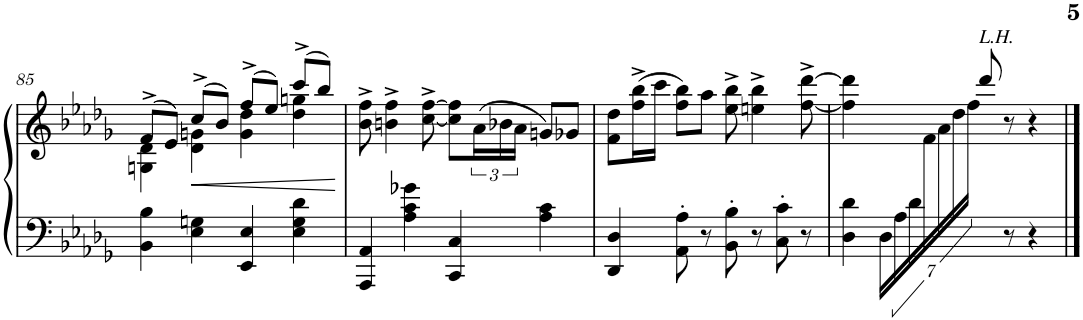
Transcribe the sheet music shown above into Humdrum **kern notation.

**kern	**kern	**dynam
*part1	*part1	*part1
*staff2	*staff1	*staff1/2
*I"Piano	*	*
*I'Pno.	*	*
!!LO:PB:g=z
*clefF4	*clefG2	*
*k[b-e-a-d-g-]	*k[b-e-a-d-g-]	*
*M2/2	*M2/2	*
*met(c|)	*met(c|)	*
=85	=85	=85
*	*^	*
4BB-\ 4B-\	(8f^/L	4Gn\ 4d-\	.
.	8e-/J)	.	.
!	!	!	!LO:HP:b
4E-\ 4Gn\	(8cc^/L	4d-\ 4gn\	<
.	8b-/J)	.	.
4EE-/ 4E-/	(8ff^/L	4g\ 4dd-\	.
.	8ee-/J)	.	.
4E-\ 4G\ 4d-\	(8ccc^/L	4dd-\ 4ggn\	.
.	8bb-/J)	.	.
*	*v	*v	*
.	.	[
=86	=86	=86
4AAA-/ 4AA-/	8b-\^ 8ff\^	.
.	4bn\^ 4ff\^	.
4A-\ 4c\ 4g-X\	.	.
.	[8cc\^ [8ff\^	.
4CC/ 4C/	8cc\] 8ff\]L	.
.	(24a-\L	.
.	24b-X\	.
.	24a-\JJ	.
4A-\ 4c\	8gn/L)	.
.	8g-X/J	.
=87	=87	=87
4DD-/ 4D-/	8f\ 8dd-\L	.
.	(16ff\^ 16bb-\^L	.
.	16ccc\JJ	.
8AA-\' 8A-\'	8ff\ 8bb-\L)	.
8r	8aa-\J	.
8BB-\' 8B-\'	8ee-\^ 8bb-\^	.
8r	4een\^ 4bb-\^	.
8C\' 8c\'	.	.
8r	[8ff\^ [8ddd-\^	.
=88	=88	=88
*	*^	*
4D-\ 4d-\	4ff\] 4ddd-\]	14%5ryy	.
28D-\LL	4ryy	.	.
28A-\	.	.	.
28d-\	.	.	.
7ryy	.	28f\	.
.	.	28a-\	.
.	.	28dd-\	.
.	.	28ff\JJ	.
!	!LO:TX:a:i:t=L.H.	!	!
8ryy	8ddd-/	2ryy	.
8r	8r	.	.
4r	4r	.	.
*	*v	*v	*
==	==	==
*-	*-	*-
